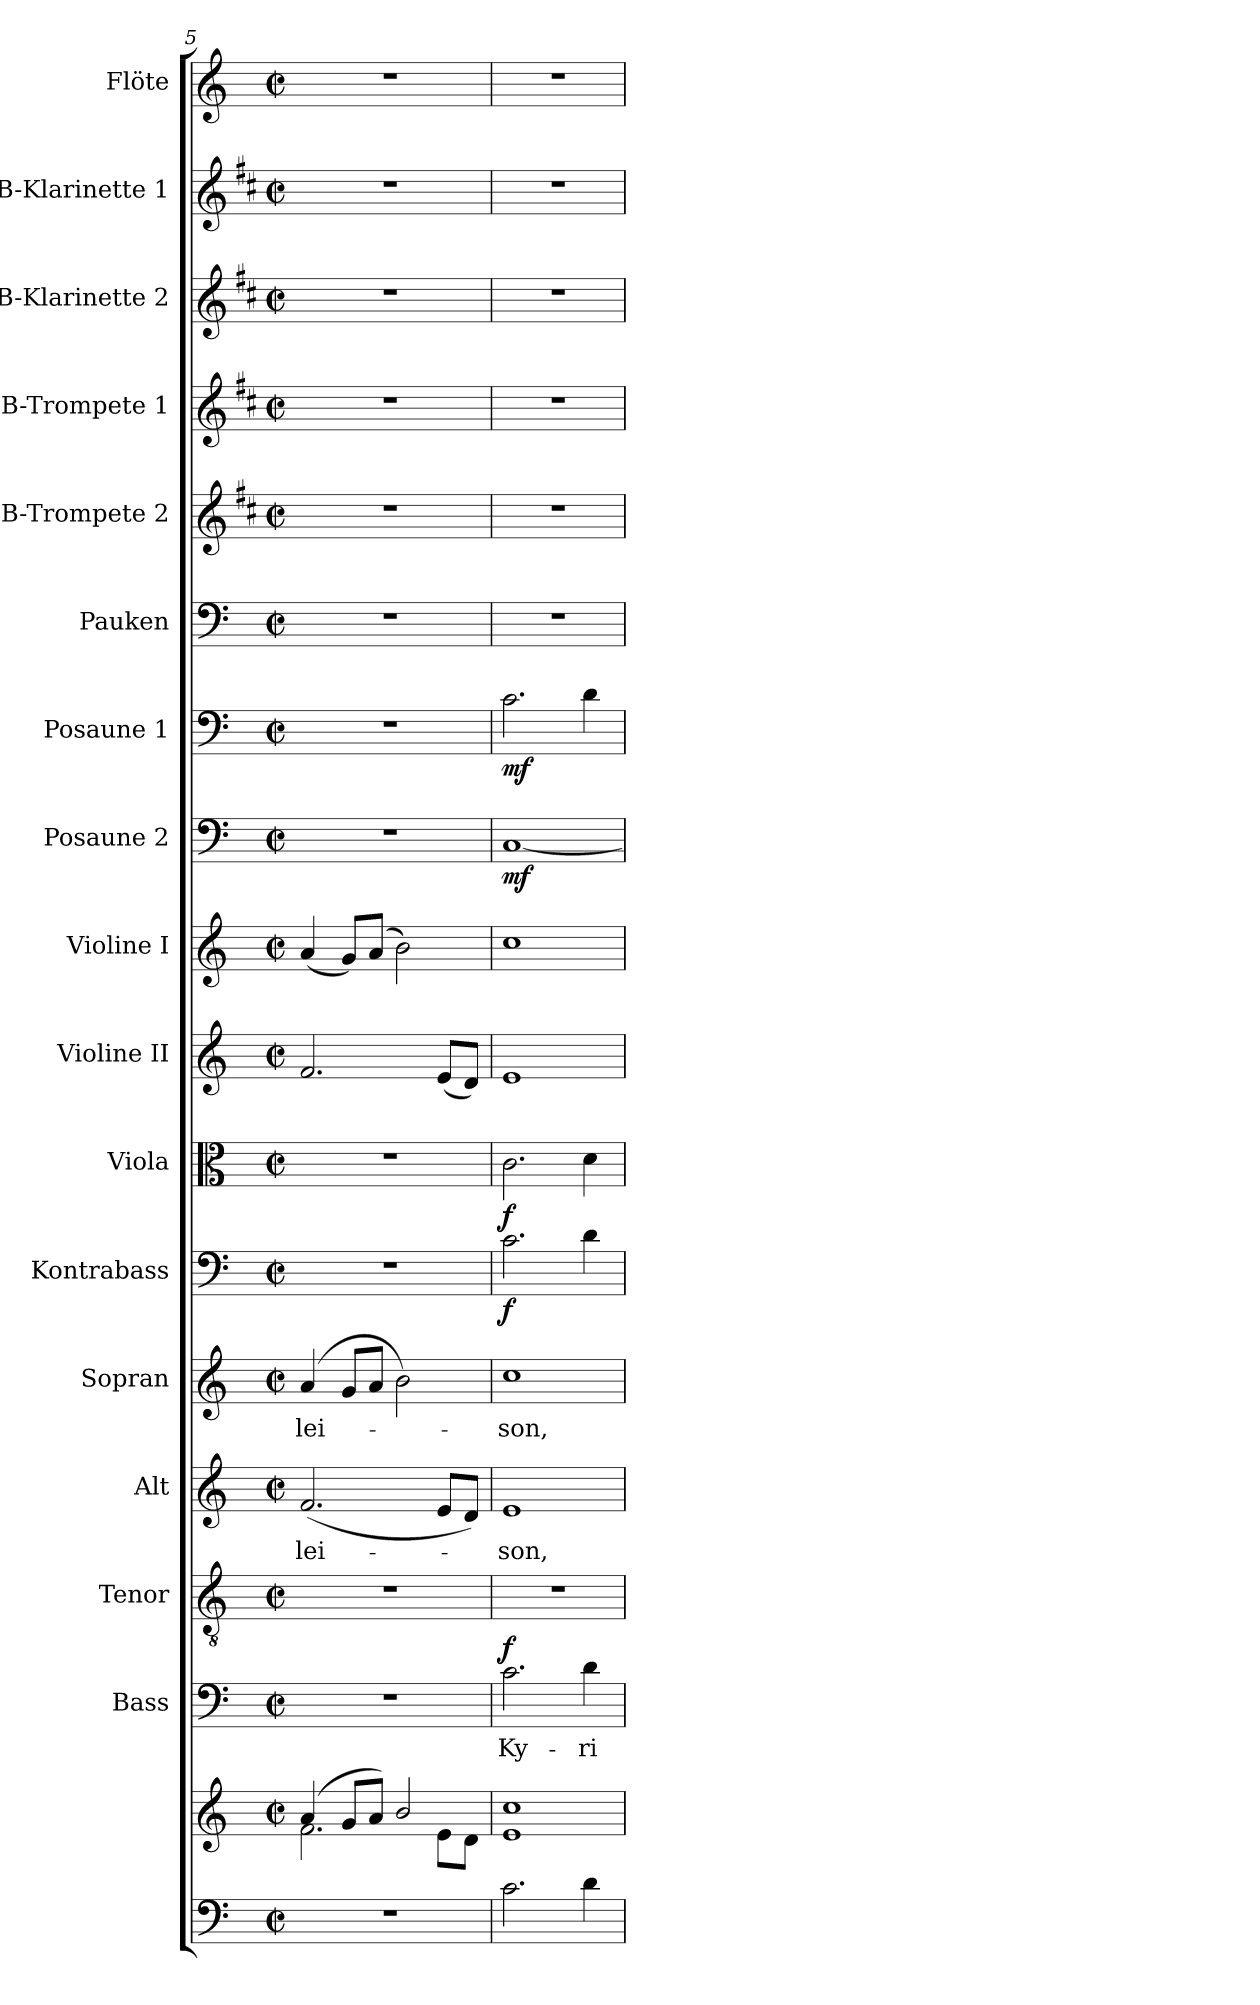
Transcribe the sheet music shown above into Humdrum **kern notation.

**kern	**kern	**kern	**text	**dynam	**kern	**kern	**text	**kern	**text	**kern	**dynam	**kern	**dynam	**kern	**kern	**kern	**dynam	**kern	**dynam	**kern	**kern	**kern	**kern	**kern	**kern
*part17	*part17	*part16	*part16	*part16	*part15	*part14	*part14	*part13	*part13	*part12	*part12	*part11	*part11	*part10	*part9	*part8	*part8	*part7	*part7	*part6	*part5	*part4	*part3	*part2	*part1
*staff18	*staff17	*staff16	*staff16	*staff16	*staff15	*staff14	*staff14	*staff13	*staff13	*staff12	*staff12	*staff11	*staff11	*staff10	*staff9	*staff8	*staff8	*staff7	*staff7	*staff6	*staff5	*staff4	*staff3	*staff2	*staff1
*	*	*I"Bass	*	*	*I"Tenor	*I"Alt	*	*I"Sopran	*	*I"Kontrabass	*	*I"Viola	*	*I"Violine II	*I"Violine I	*I"Posaune 2	*	*I"Posaune 1	*	*I"Pauken	*I"B-Trompete 2	*I"B-Trompete 1	*I"B-Klarinette 2	*I"B-Klarinette 1	*I"Flöte
*	*	*I'B.	*	*	*I'T.	*I'A.	*	*I'S.	*	*I'Kb.	*	*I'Vla.	*	*I'Vl. II	*I'Vl. I	*I'Pos. 2	*	*I'Pos. 1	*	*I'Pk.	*I'B Trp. 2	*I'B Trp. 1	*I'B Kl. 2	*I'B Kl. 1	*I'Fl.
*clefF4	*clefG2	*clefF4	*	*	*clefGv2	*clefG2	*	*clefG2	*	*clefF4	*	*clefC3	*	*clefG2	*clefG2	*clefF4	*	*clefF4	*	*clefF4	*clefG2	*clefG2	*clefG2	*clefG2	*clefG2
*	*	*	*	*	*	*	*	*	*	*ITrd7c12	*	*	*	*	*	*	*	*	*	*	*ITrd1c2	*ITrd1c2	*ITrd1c2	*ITrd1c2	*
*k[]	*k[]	*k[]	*	*	*k[]	*k[]	*	*k[]	*	*k[]	*	*k[]	*	*k[]	*k[]	*k[]	*	*k[]	*	*k[]	*k[]	*k[]	*k[]	*k[]	*k[]
*C:	*C:	*C:	*	*	*C:	*C:	*	*C:	*	*C:	*	*C:	*	*C:	*C:	*C:	*	*C:	*	*C:	*C:	*C:	*C:	*C:	*C:
*M2/2	*M2/2	*M2/2	*	*	*M2/2	*M2/2	*	*M2/2	*	*M2/2	*	*M2/2	*	*M2/2	*M2/2	*M2/2	*	*M2/2	*	*M2/2	*M2/2	*M2/2	*M2/2	*M2/2	*M2/2
*met(c|)	*met(c|)	*met(c|)	*	*	*met(c|)	*met(c|)	*	*met(c|)	*	*met(c|)	*	*met(c|)	*	*met(c|)	*met(c|)	*met(c|)	*	*met(c|)	*	*met(c|)	*met(c|)	*met(c|)	*met(c|)	*met(c|)	*met(c|)
=5	=5	=5	=5	=5	=5	=5	=5	=5	=5	=5	=5	=5	=5	=5	=5	=5	=5	=5	=5	=5	=5	=5	=5	=5	=5
*	*^	*	*	*	*	*	*	*	*	*	*	*	*	*	*	*	*	*	*	*	*	*	*	*	*
!	!	!	!	!	!	!	!	!LO:LY:b	!	!LO:LY:b	!	!	!	!	!	!	!	!	!	!	!	!	!	!	!	!
1r	(4a/	2.f\	1r	.	.	1r	(<2.f/	-lei-	(4a/	-lei-	1r	.	1r	.	2.f/	(<4a/	1r	.	1r	.	1r	1r	1r	1r	1r	1r
.	8g/L	.	.	.	.	.	.	.	8g/L	.	.	.	.	.	.	8g/L)	.	.	.	.	.	.	.	.	.	.
.	8a/J)	.	.	.	.	.	.	.	8a/J	.	.	.	.	.	.	(8a/J	.	.	.	.	.	.	.	.	.	.
.	2b/	.	.	.	.	.	.	.	2b\)	.	.	.	.	.	.	2b\)	.	.	.	.	.	.	.	.	.	.
.	.	8e\L	.	.	.	.	8e/L	.	.	.	.	.	.	.	(<8e/L	.	.	.	.	.	.	.	.	.	.	.
.	.	8d\J	.	.	.	.	8d/J)	.	.	.	.	.	.	.	8d/J)	.	.	.	.	.	.	.	.	.	.	.
=6	=6	=6	=6	=6	=6	=6	=6	=6	=6	=6	=6	=6	=6	=6	=6	=6	=6	=6	=6	=6	=6	=6	=6	=6	=6	=6
!	!	!	!	!LO:LY:b	!LO:DY:a	!	!	!LO:LY:b	!	!LO:LY:b	!	!LO:DY:b	!	!LO:DY:b	!	!	!	!LO:DY:b	!	!LO:DY:b	!	!	!	!	!	!
2.c\	1cc	1e	2.c\	Ky-	f	1r	1e	-son,	1cc	-son,	2.C\	f	2.c\	f	1e	1cc	[1C	mf	2.c\	mf	1r	1r	1r	1r	1r	1r
!	!	!	!	!LO:LY:b	!	!	!	!	!	!	!	!	!	!	!	!	!	!	!	!	!	!	!	!	!	!
4d\	.	.	4d\	-ri-	.	.	.	.	.	.	4D\	.	4d\	.	.	.	.	.	4d\	.	.	.	.	.	.	.
*	*v	*v	*	*	*	*	*	*	*	*	*	*	*	*	*	*	*	*	*	*	*	*	*	*	*	*
=	=	=	=	=	=	=	=	=	=	=	=	=	=	=	=	=	=	=	=	=	=	=	=	=	=
*-	*-	*-	*-	*-	*-	*-	*-	*-	*-	*-	*-	*-	*-	*-	*-	*-	*-	*-	*-	*-	*-	*-	*-	*-	*-
